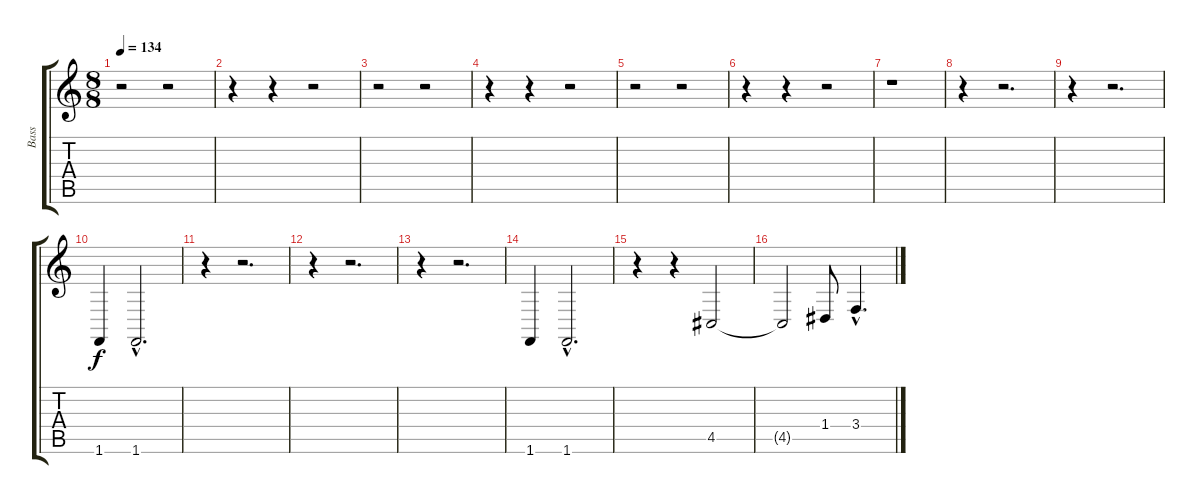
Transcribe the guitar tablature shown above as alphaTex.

\track ("Bass" "Bass") {instrument electricpiano1}
\staff {score tabs}
\tuning (E4 B3 G3 D3 A2 E2) {hide}
\ts (8 8)
\tempo 134
\clef g2
\ks c
r.2{dy f} r.2 |
r.4 r.4 r.2 |
r.2 r.2 |
r.4 r.4 r.2 |
r.2 r.2 |
r.4 r.4 r.2 |
r.1 |
r.4 r.2{d} |
r.4 r.2{d} |
1.6.4 1.6{hac}.2{d} |
r.4 r.2{d} |
r.4 r.2{d} |
r.4 r.2{d} |
1.6.4 1.6{hac}.2{d} |
r.4 r.4 4.5.2 |
4.5{t}.2 1.4.8 3.4{hac}.4{d}
